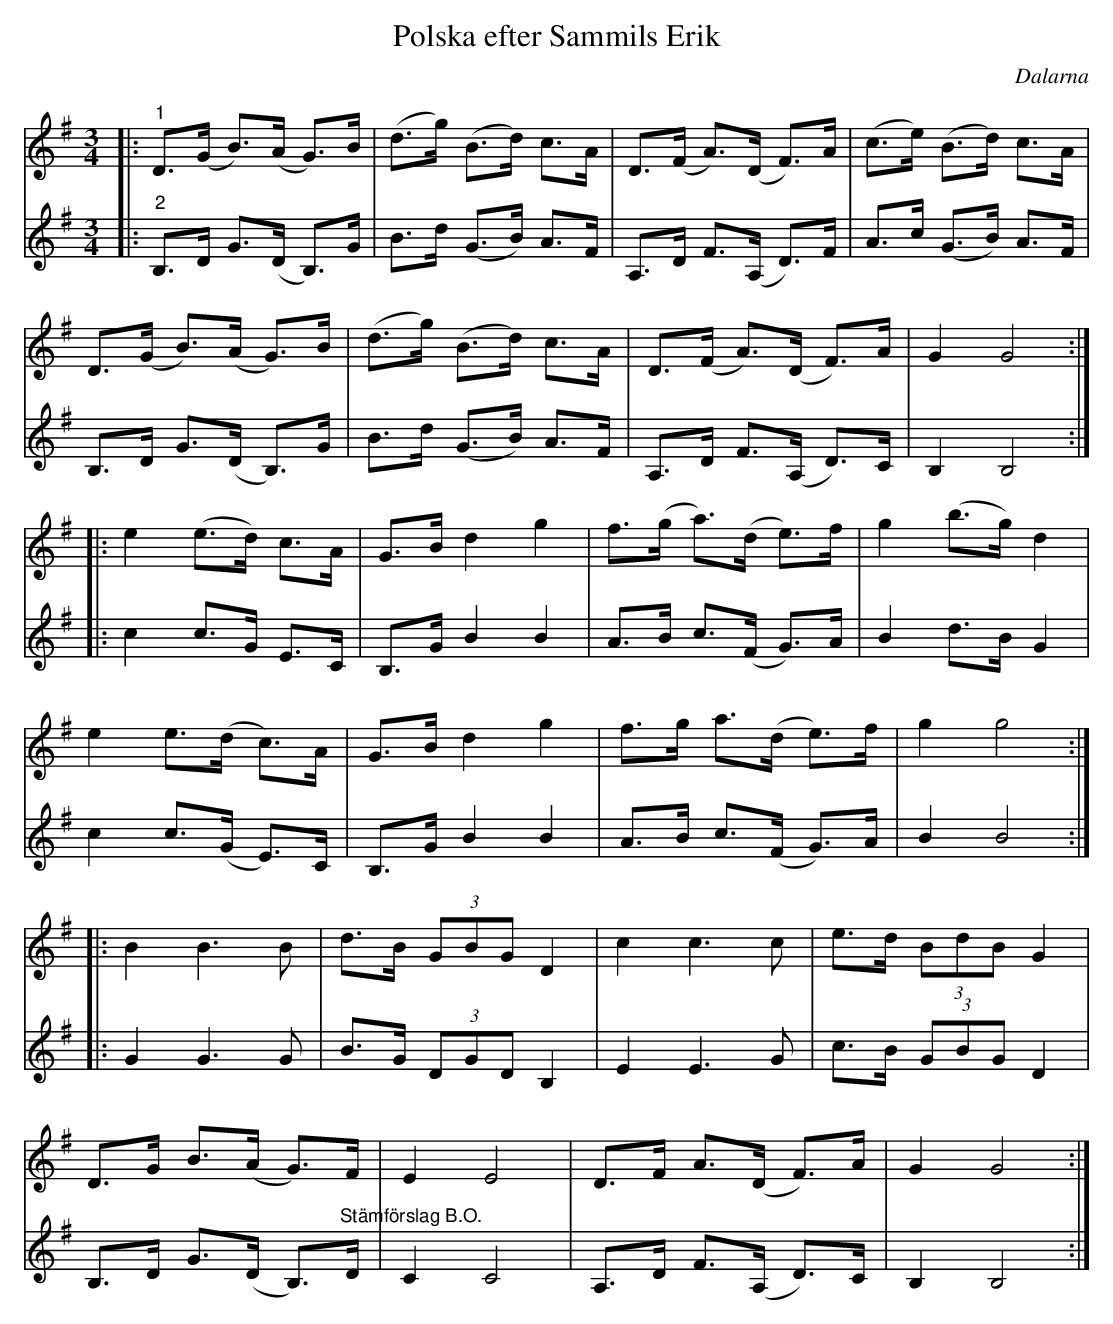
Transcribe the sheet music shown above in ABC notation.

X:1
T:Polska efter Sammils Erik
O:Dalarna
L:1/8
M:3/4
K:G
V:1
|:"^1" D>(G B>)(A G>)B | (d>g) (B>d) c>A | D>(F A>)(D F>)A | (c>e) (B>d) c>A |
D>(G B>)(A G>)B | (d>g) (B>d) c>A | D>(F A>)(D F>)A | G2 G4 ::
e2 (e>d) c>A | G>B d2 g2 | f>(g a>)(d e>)f | g2 (b>g) d2 |
e2 e>(d c>)A | G>B d2 g2 | f>g a>(d e>)f | g2 g4 ::
B2 B3 B | d>B (3GBG D2 | c2 c3 c | e>d (3BdB G2 |
D>G B>(A G>)F | E2 E4 | D>F A>(D F>)A | G2 G4 :|
V:2
|:"^2" B,>D G>(D B,>)G | B>d (G>B) A>F | A,>D F>(A, D>)F | A>c (G>B) A>F |
B,>D G>(D B,>)G | B>d (G>B) A>F | A,>D F>(A, D>)C | B,2 B,4 ::
c2 c>G E>C | B,>G B2 B2 | A>B c>(F G>)A | B2 d>B G2 |
c2 c>(G E>)C | B,>G B2 B2 | A>B c>(F G>)A | B2 B4 ::
G2 G3 G | B>G (3DGD B,2 | E2 E3 G | c>B (3GBG D2 |
B,>D G>(D B,>)"^Stämförslag B.O."D | C2 C4 | A,>D F>(A, D>)C | B,2 B,4 :|
